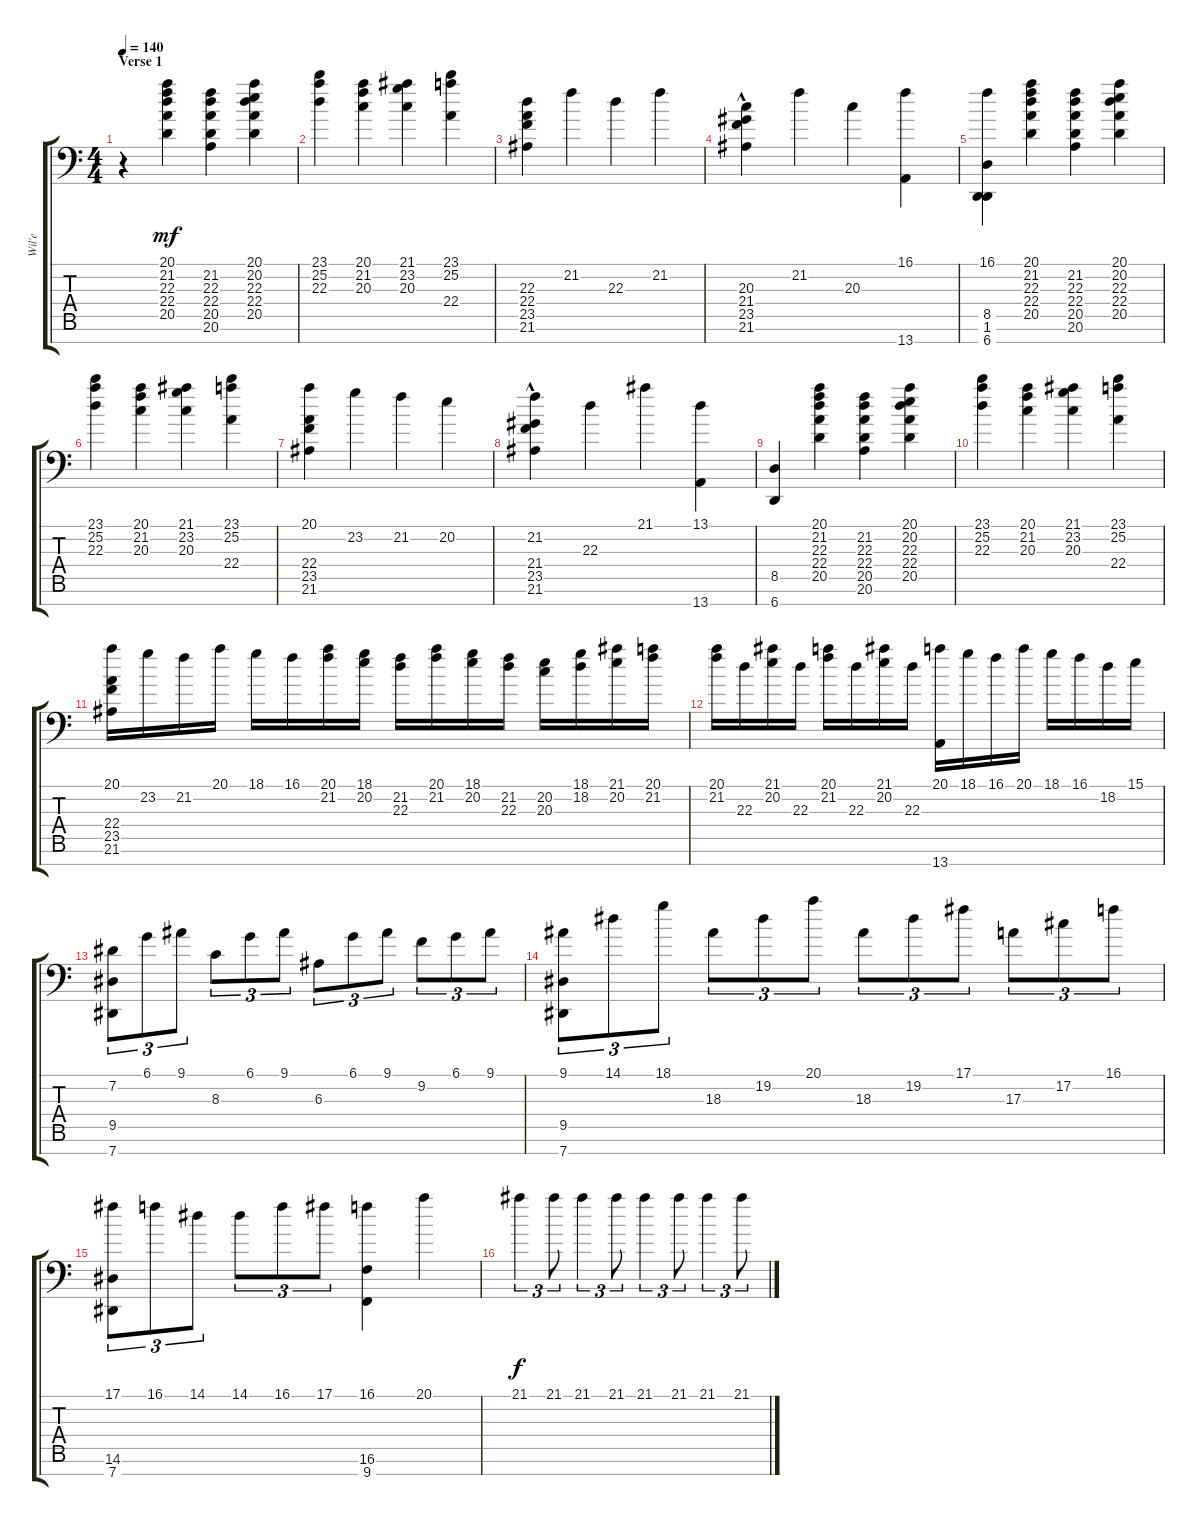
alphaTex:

\track ("Wil'e" "Wil'e") {instrument harpsichord}
\staff {score tabs}
\tuning (Db4 Ab3 E3 B2 Gb2 Db2 Ab1) {hide}
\ts (4 4)
\section ("" "Verse 1")
\tempo 140
\clef f4
\ks c
r.4{dy mf} (20.1 21.2 22.3 22.4 20.5).4 (21.2 22.3 22.4 20.5 20.6).4 (20.1 20.2 22.3 22.4 20.5).4 |
(23.1 25.2 22.3).4 (20.1 21.2 20.3).4 (21.1 23.2 20.3).4 (23.1 25.2 22.4).4 |
(22.3 22.4 23.5 21.6).4 21.2.4 22.3.4 21.2.4 |
(20.3 21.4{hac} 23.5{hac} 21.6{hac}).4 21.2.4 20.3.4 (16.1 13.7).4 |
(16.1 8.5 1.6 6.7).4 (20.1 21.2 22.3 22.4 20.5).4 (21.2 22.3 22.4 20.5 20.6).4 (20.1 20.2 22.3 22.4 20.5).4 |
(23.1 25.2 22.3).4 (20.1 21.2 20.3).4 (21.1 23.2 20.3).4 (23.1 25.2 22.4).4 |
(20.1 22.4 23.5 21.6).4 23.2.4 21.2.4 20.2.4 |
(21.2 21.4{hac} 23.5{hac} 21.6{hac}).4 22.3.4 21.1.4 (13.1 13.7).4 |
(8.5 6.7).4 (20.1 21.2 22.3 22.4 20.5).4 (21.2 22.3 22.4 20.5 20.6).4 (20.1 20.2 22.3 22.4 20.5).4 |
(23.1 25.2 22.3).4 (20.1 21.2 20.3).4 (21.1 23.2 20.3).4 (23.1 25.2 22.4).4 |
(20.1 22.4 23.5 21.6).16 23.2.16 21.2.16 20.1.16 18.1.16 16.1.16 (20.1 21.2).16 (18.1 20.2).16 (21.2 22.3).16 (20.1 21.2).16 (18.1 20.2).16 (21.2 22.3).16 (20.2 20.3).16 (18.1 18.2).16 (21.1 20.2).16 (20.1 21.2).16 |
(20.1 21.2).16 22.3.16 (21.1 20.2).16 22.3.16 (20.1 21.2).16 22.3.16 (21.1 20.2).16 22.3.16 (20.1 13.7).16 18.1.16 16.1.16 20.1.16 18.1.16 16.1.16 18.2.16 15.1.16 |
(7.2 9.5 7.7).8{tu (3 2)} 6.1.8{tu (3 2)} 9.1.8{tu (3 2)} 8.3.8{tu (3 2)} 6.1.8{tu (3 2)} 9.1.8{tu (3 2)} 6.3.8{tu (3 2)} 6.1.8{tu (3 2)} 9.1.8{tu (3 2)} 9.2.8{tu (3 2)} 6.1.8{tu (3 2)} 9.1.8{tu (3 2)} |
(9.1 9.5 7.7).8{tu (3 2)} 14.1.8{tu (3 2)} 18.1.8{tu (3 2)} 18.3.8{tu (3 2)} 19.2.8{tu (3 2)} 20.1.8{tu (3 2)} 18.3.8{tu (3 2)} 19.2.8{tu (3 2)} 17.1.8{tu (3 2)} 17.3.8{tu (3 2)} 17.2.8{tu (3 2)} 16.1.8{tu (3 2)} |
(17.1 14.6 7.7).8{tu (3 2)} 16.1.8{tu (3 2)} 14.1.8{tu (3 2)} 14.1.8{tu (3 2)} 16.1.8{tu (3 2)} 17.1.8{tu (3 2)} (16.1 16.6 9.7).4 20.1.4 |
21.1.4{tu (3 2) dy f} 21.1.8{tu (3 2)} 21.1.4{tu (3 2)} 21.1.8{tu (3 2)} 21.1.4{tu (3 2)} 21.1.8{tu (3 2)} 21.1.4{tu (3 2)} 21.1.8{tu (3 2)}
